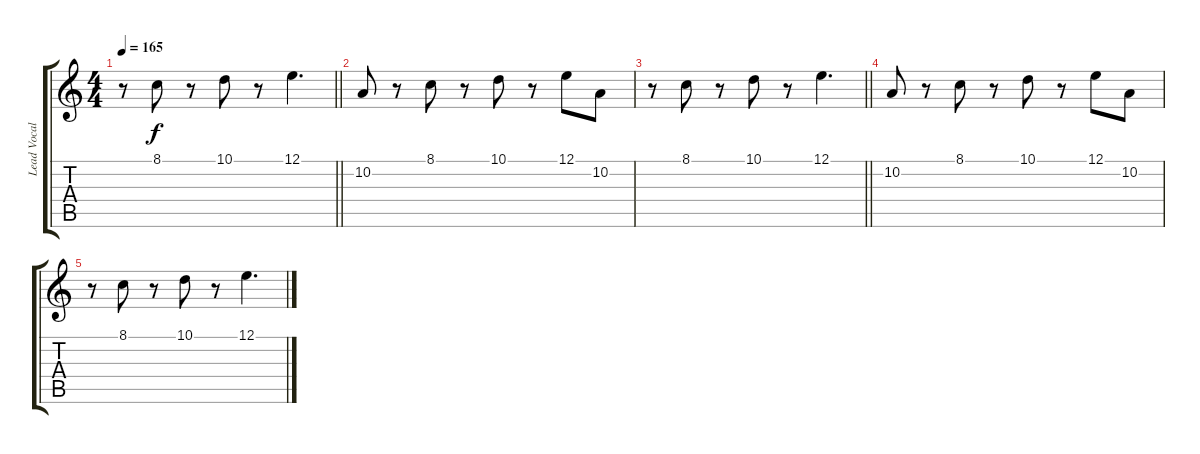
\track ("Lead Vocals" "Lead Vocal") {instrument lead6voice}
\staff {score tabs}
\tuning (E4 B3 G3 D3 A2 E2) {hide}
\ts (4 4)
\tempo 165
\clef g2
\barLineRight lightlight
\ks c
r.8{dy f} 8.1.8 r.8 10.1.8 r.8 12.1.4{d} |
10.2.8 r.8 8.1.8 r.8 10.1.8 r.8 12.1.8 10.2.8 |
\barLineRight lightlight
r.8 8.1.8 r.8 10.1.8 r.8 12.1.4{d} |
10.2.8 r.8 8.1.8 r.8 10.1.8 r.8 12.1.8 10.2.8 |
r.8 8.1.8 r.8 10.1.8 r.8 12.1.4{d}
